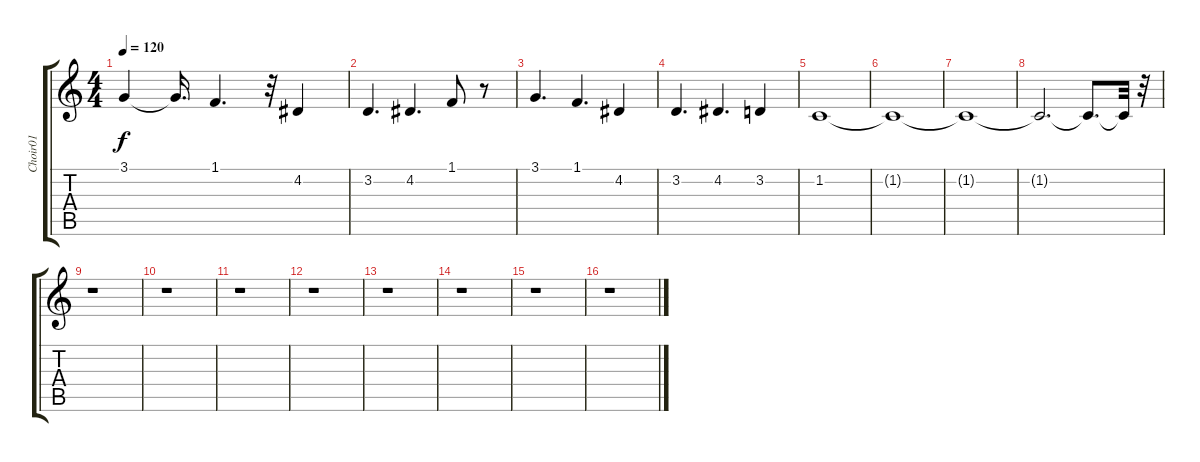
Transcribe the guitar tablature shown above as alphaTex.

\track ("Choir01" "Choir01") {instrument choiraahs}
\staff {score tabs}
\tuning (E4 B3 G3 D3 A2 E2) {hide}
\ts (4 4)
\tempo 120
\clef g2
\ks c
3.1.4{dy f} 3.1{t}.16{d} 1.1.4{d} r.32 4.2.4 |
3.2.4{d} 4.2.4{d} 1.1.8 r.8 |
3.1.4{d} 1.1.4{d} 4.2.4 |
3.2.4{d} 4.2.4{d} 3.2.4 |
1.2.1 |
1.2{t}.1 |
1.2{t}.1 |
1.2{t}.2{d} 1.2{t}.8{d} 1.2{t}.32 r.32 |
r.1 |
r.1 |
r.1 |
r.1 |
r.1 |
r.1 |
r.1 |
r.1
